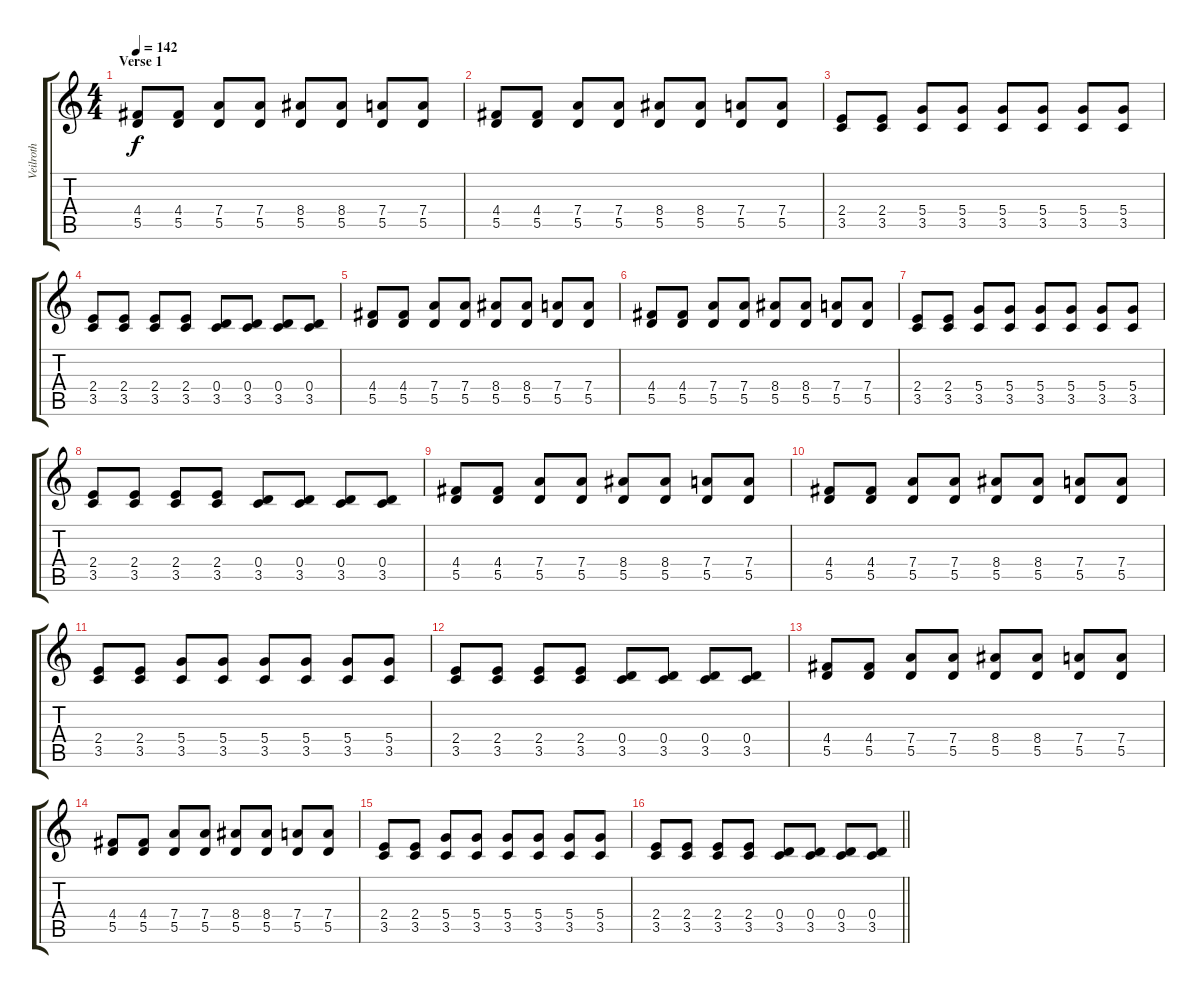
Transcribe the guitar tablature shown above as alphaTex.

\track ("Veilroth" "Veilroth") {instrument distortionguitar}
\staff {score tabs}
\tuning (E4 B3 G3 D3 A2 E2) {hide}
\ts (4 4)
\section ("" "Verse 1")
\tempo 142
\clef g2
\ks c
(4.4 5.5).8{dy f} (4.4 5.5).8 (7.4 5.5).8 (7.4 5.5).8 (8.4 5.5).8 (8.4 5.5).8 (7.4 5.5).8 (7.4 5.5).8 |
(4.4 5.5).8 (4.4 5.5).8 (7.4 5.5).8 (7.4 5.5).8 (8.4 5.5).8 (8.4 5.5).8 (7.4 5.5).8 (7.4 5.5).8 |
(2.4 3.5).8 (2.4 3.5).8 (5.4 3.5).8 (5.4 3.5).8 (5.4 3.5).8 (5.4 3.5).8 (5.4 3.5).8 (5.4 3.5).8 |
(2.4 3.5).8 (2.4 3.5).8 (2.4 3.5).8 (2.4 3.5).8 (0.4 3.5).8 (0.4 3.5).8 (0.4 3.5).8 (0.4 3.5).8 |
(4.4 5.5).8 (4.4 5.5).8 (7.4 5.5).8 (7.4 5.5).8 (8.4 5.5).8 (8.4 5.5).8 (7.4 5.5).8 (7.4 5.5).8 |
(4.4 5.5).8 (4.4 5.5).8 (7.4 5.5).8 (7.4 5.5).8 (8.4 5.5).8 (8.4 5.5).8 (7.4 5.5).8 (7.4 5.5).8 |
(2.4 3.5).8 (2.4 3.5).8 (5.4 3.5).8 (5.4 3.5).8 (5.4 3.5).8 (5.4 3.5).8 (5.4 3.5).8 (5.4 3.5).8 |
(2.4 3.5).8 (2.4 3.5).8 (2.4 3.5).8 (2.4 3.5).8 (0.4 3.5).8 (0.4 3.5).8 (0.4 3.5).8 (0.4 3.5).8 |
(4.4 5.5).8 (4.4 5.5).8 (7.4 5.5).8 (7.4 5.5).8 (8.4 5.5).8 (8.4 5.5).8 (7.4 5.5).8 (7.4 5.5).8 |
(4.4 5.5).8 (4.4 5.5).8 (7.4 5.5).8 (7.4 5.5).8 (8.4 5.5).8 (8.4 5.5).8 (7.4 5.5).8 (7.4 5.5).8 |
(2.4 3.5).8 (2.4 3.5).8 (5.4 3.5).8 (5.4 3.5).8 (5.4 3.5).8 (5.4 3.5).8 (5.4 3.5).8 (5.4 3.5).8 |
(2.4 3.5).8 (2.4 3.5).8 (2.4 3.5).8 (2.4 3.5).8 (0.4 3.5).8 (0.4 3.5).8 (0.4 3.5).8 (0.4 3.5).8 |
(4.4 5.5).8 (4.4 5.5).8 (7.4 5.5).8 (7.4 5.5).8 (8.4 5.5).8 (8.4 5.5).8 (7.4 5.5).8 (7.4 5.5).8 |
(4.4 5.5).8 (4.4 5.5).8 (7.4 5.5).8 (7.4 5.5).8 (8.4 5.5).8 (8.4 5.5).8 (7.4 5.5).8 (7.4 5.5).8 |
(2.4 3.5).8 (2.4 3.5).8 (5.4 3.5).8 (5.4 3.5).8 (5.4 3.5).8 (5.4 3.5).8 (5.4 3.5).8 (5.4 3.5).8 |
\barLineRight lightlight
(2.4 3.5).8 (2.4 3.5).8 (2.4 3.5).8 (2.4 3.5).8 (0.4 3.5).8 (0.4 3.5).8 (0.4 3.5).8 (0.4 3.5).8
